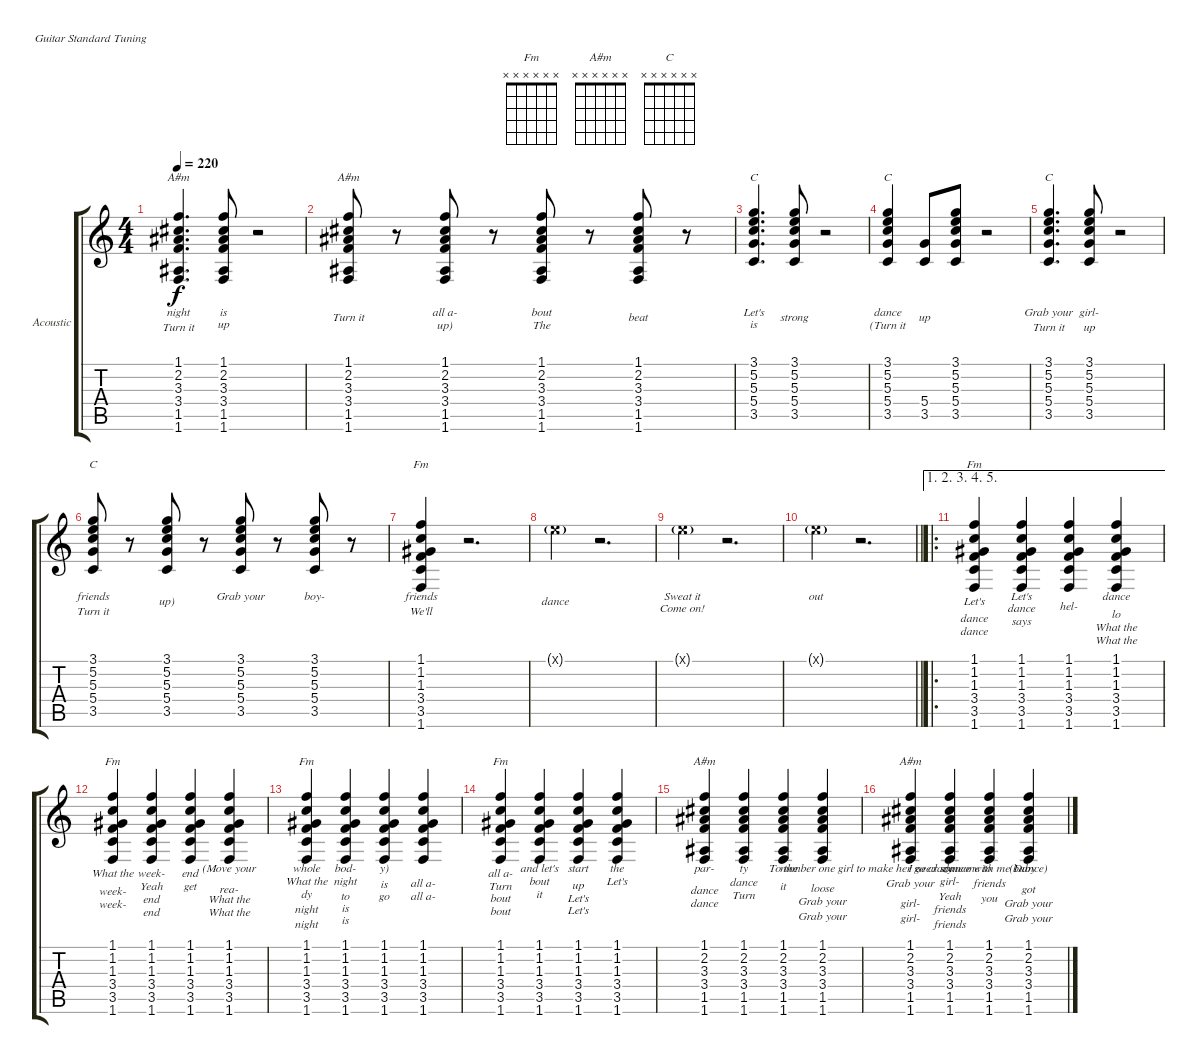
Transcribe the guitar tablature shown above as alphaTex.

\bracketExtendMode groupsimilarinstruments
\firstSystemTrackNameOrientation horizontal
\otherSystemsTrackNameOrientation horizontal
\track ("Acoustic Guitar" "Acoustic") {instrument acousticguitarsteel}
\staff {score tabs}
\tuning (E4 B3 G3 D3 A2 E2)
\chord ("Fm" x x x x x x)
\chord ("A#m" x x x x x x)
\chord ("C" x x x x x x)
\ts (4 4)
\tempo 220
\clef g2
\ks c
(1.1 2.2 3.3 3.4 1.5 1.6).4{d ch "A#m" lyrics (0 "night") lyrics (1 "Turn it") lyrics (2 "") lyrics (3 "") lyrics (4 "") dy f} (1.1 2.2 3.3 3.4 1.5 1.6).8{lyrics (0 "is") lyrics (1 "up") lyrics (2 "") lyrics (3 "") lyrics (4 "")} r.2 |
(1.1 2.2 3.3 3.4 1.5 1.6).8{ch "A#m" lyrics (0 " ") lyrics (1 "Turn it") lyrics (2 "") lyrics (3 "") lyrics (4 "")} r.8 (1.1 2.2 3.3 3.4 1.5 1.6).8{lyrics (0 "all a-") lyrics (1 "up)") lyrics (2 "") lyrics (3 "") lyrics (4 "")} r.8 (1.1 2.2 3.3 3.4 1.5 1.6).8{lyrics (0 "bout") lyrics (1 "The") lyrics (2 "") lyrics (3 "") lyrics (4 "")} r.8 (1.1 2.2 3.3 3.4 1.5 1.6).8{lyrics (0 "") lyrics (1 "beat") lyrics (2 "") lyrics (3 "") lyrics (4 "")} r.8 |
(3.1 5.2 5.3 5.4 3.5).4{d ch "C" lyrics (0 "Let's") lyrics (1 "is") lyrics (2 "") lyrics (3 "") lyrics (4 "")} (3.1 5.2 5.3 5.4 3.5).8{lyrics (0 " ") lyrics (1 "strong") lyrics (2 "") lyrics (3 "") lyrics (4 "")} r.2 |
(3.1 5.2 5.3 5.4 3.5).4{ch "C" lyrics (0 "dance") lyrics (1 "(Turn it") lyrics (2 "") lyrics (3 "") lyrics (4 "")} (5.4 3.5).8{lyrics (0 " ") lyrics (1 "up") lyrics (2 "") lyrics (3 "") lyrics (4 "")} (3.1 5.2 5.3 5.4 3.5).8{lyrics (0 "") lyrics (1 " ") lyrics (2 "") lyrics (3 "") lyrics (4 "")} r.2 |
(3.1 5.2 5.3 5.4 3.5).4{d ch "C" lyrics (0 "Grab your") lyrics (1 "Turn it") lyrics (2 "") lyrics (3 "") lyrics (4 "")} (3.1 5.2 5.3 5.4 3.5).8{lyrics (0 "girl-") lyrics (1 "up") lyrics (2 "") lyrics (3 "") lyrics (4 "")} r.2 |
(3.1 5.2 5.3 5.4 3.5).8{ch "C" lyrics (0 "friends") lyrics (1 "Turn it") lyrics (2 "") lyrics (3 "") lyrics (4 "")} r.8 (3.1 5.2 5.3 5.4 3.5).8{lyrics (0 "") lyrics (1 "up)") lyrics (2 "") lyrics (3 "") lyrics (4 "")} r.8 (3.1 5.2 5.3 5.4 3.5).8{lyrics (0 "Grab your") lyrics (1 " ") lyrics (2 "") lyrics (3 "") lyrics (4 "")} r.8 (3.1 5.2 5.3 5.4 3.5).8{lyrics (0 "boy-") lyrics (1 " ") lyrics (2 "") lyrics (3 "") lyrics (4 "")} r.8 |
(1.1 1.2 1.3 3.4 3.5 1.6).4{ch "Fm" lyrics (0 "friends") lyrics (1 "We'll") lyrics (2 "") lyrics (3 "") lyrics (4 "")} r.2{d} |
0.1{g x}.4{lyrics (0 "") lyrics (1 "dance") lyrics (2 "") lyrics (3 "") lyrics (4 "")} r.2{d} |
0.1{g x}.4{lyrics (0 "Sweat it") lyrics (1 "Come on!") lyrics (2 "") lyrics (3 "") lyrics (4 "")} r.2{d} |
\barLineRight lightlight
0.1{g x}.4{lyrics (0 "out") lyrics (1 "") lyrics (2 "") lyrics (3 "") lyrics (4 "")} r.2{d} |
\ae (1 2 3 4 5)
\ro
(1.1 1.2 1.3 3.4 3.5 1.6).4{ch "Fm" lyrics (0 "") lyrics (1 "Let's") lyrics (2 " ") lyrics (3 "dance") lyrics (4 "dance")} (1.1 1.2 1.3 3.4 3.5 1.6).4{lyrics (0 "Let's") lyrics (1 "dance") lyrics (2 "says") lyrics (3 " ") lyrics (4 " ")} (1.1 1.2 1.3 3.4 3.5 1.6).4{lyrics (0 " ") lyrics (1 " ") lyrics (2 "hel-") lyrics (3 "") lyrics (4 "")} (1.1 1.2 1.3 3.4 3.5 1.6).4{lyrics (0 "dance") lyrics (1 "") lyrics (2 "lo") lyrics (3 "What the") lyrics (4 "What the")} |
(1.1 1.2 1.3 3.4 3.5 1.6).4{ch "Fm" lyrics (0 " ") lyrics (1 "What the") lyrics (2 "") lyrics (3 "week-") lyrics (4 "week-")} (1.1 1.2 1.3 3.4 3.5 1.6).4{lyrics (0 " ") lyrics (1 "week-") lyrics (2 "Yeah") lyrics (3 "end") lyrics (4 "end")} (1.1 1.2 1.3 3.4 3.5 1.6).4{lyrics (0 "") lyrics (1 "end") lyrics (2 "get") lyrics (3 "") lyrics (4 "")} (1.1 1.2 1.3 3.4 3.5 1.6).4{lyrics (0 "(Move your") lyrics (1 "") lyrics (2 "rea-") lyrics (3 "What the") lyrics (4 "What the")} |
(1.1 1.2 1.3 3.4 3.5 1.6).4{ch "Fm" lyrics (0 "whole") lyrics (1 "What the") lyrics (2 "dy") lyrics (3 "night") lyrics (4 "night")} (1.1 1.2 1.3 3.4 3.5 1.6).4{lyrics (0 "bod-") lyrics (1 "night") lyrics (2 "to") lyrics (3 "is") lyrics (4 "is")} (1.1 1.2 1.3 3.4 3.5 1.6).4{lyrics (0 "y)") lyrics (1 "is") lyrics (2 "go") lyrics (3 " ") lyrics (4 " ")} (1.1 1.2 1.3 3.4 3.5 1.6).4{lyrics (0 " ") lyrics (1 " ") lyrics (2 "") lyrics (3 "all a-") lyrics (4 "all a-")} |
(1.1 1.2 1.3 3.4 3.5 1.6).4{ch "Fm" lyrics (0 "") lyrics (1 "all a-") lyrics (2 "Turn") lyrics (3 "bout") lyrics (4 "bout")} (1.1 1.2 1.3 3.4 3.5 1.6).4{lyrics (0 "and let's") lyrics (1 "bout") lyrics (2 "it") lyrics (3 "") lyrics (4 "")} (1.1 1.2 1.3 3.4 3.5 1.6).4{lyrics (0 "start") lyrics (1 "") lyrics (2 "up") lyrics (3 "Let's") lyrics (4 "Let's")} (1.1 1.2 1.3 3.4 3.5 1.6).4{lyrics (0 "the") lyrics (1 "Let's") lyrics (2 " ") lyrics (3 " ") lyrics (4 " ")} |
(1.1 2.2 3.3 3.4 1.5 1.6).4{ch "A#m" lyrics (0 "par-") lyrics (1 " ") lyrics (2 "") lyrics (3 "dance") lyrics (4 "dance")} (1.1 2.2 3.3 3.4 1.5 1.6).4{lyrics (0 "ty") lyrics (1 "dance") lyrics (2 "Turn") lyrics (3 " ") lyrics (4 " ")} (1.1 2.2 3.3 3.4 1.5 1.6).4{lyrics (0 "To the") lyrics (1 " ") lyrics (2 "it") lyrics (3 "") lyrics (4 "")} (1.1 2.2 3.3 3.4 1.5 1.6).4{lyrics (0 "number one girl to") lyrics (1 "") lyrics (2 "loose") lyrics (3 "Grab your") lyrics (4 "Grab your")} |
(1.1 2.2 3.3 3.4 1.5 1.6).4{ch "A#m" lyrics (0 "make her go crazy") lyrics (1 "Grab your") lyrics (2 "") lyrics (3 "girl-") lyrics (4 "girl-")} (1.1 2.2 3.3 3.4 1.5 1.6).4{lyrics (0 "I need someone to") lyrics (1 "girl-") lyrics (2 "Yeah") lyrics (3 "friends") lyrics (4 "friends")} (1.1 2.2 3.3 3.4 1.5 1.6).4{lyrics (0 "dance with me baby") lyrics (1 "friends") lyrics (2 "you") lyrics (3 "") lyrics (4 "")} (1.1 2.2 3.3 3.4 1.5 1.6).4{lyrics (0 "(Dance)") lyrics (1 "") lyrics (2 "got") lyrics (3 "Grab your") lyrics (4 "Grab your")}
